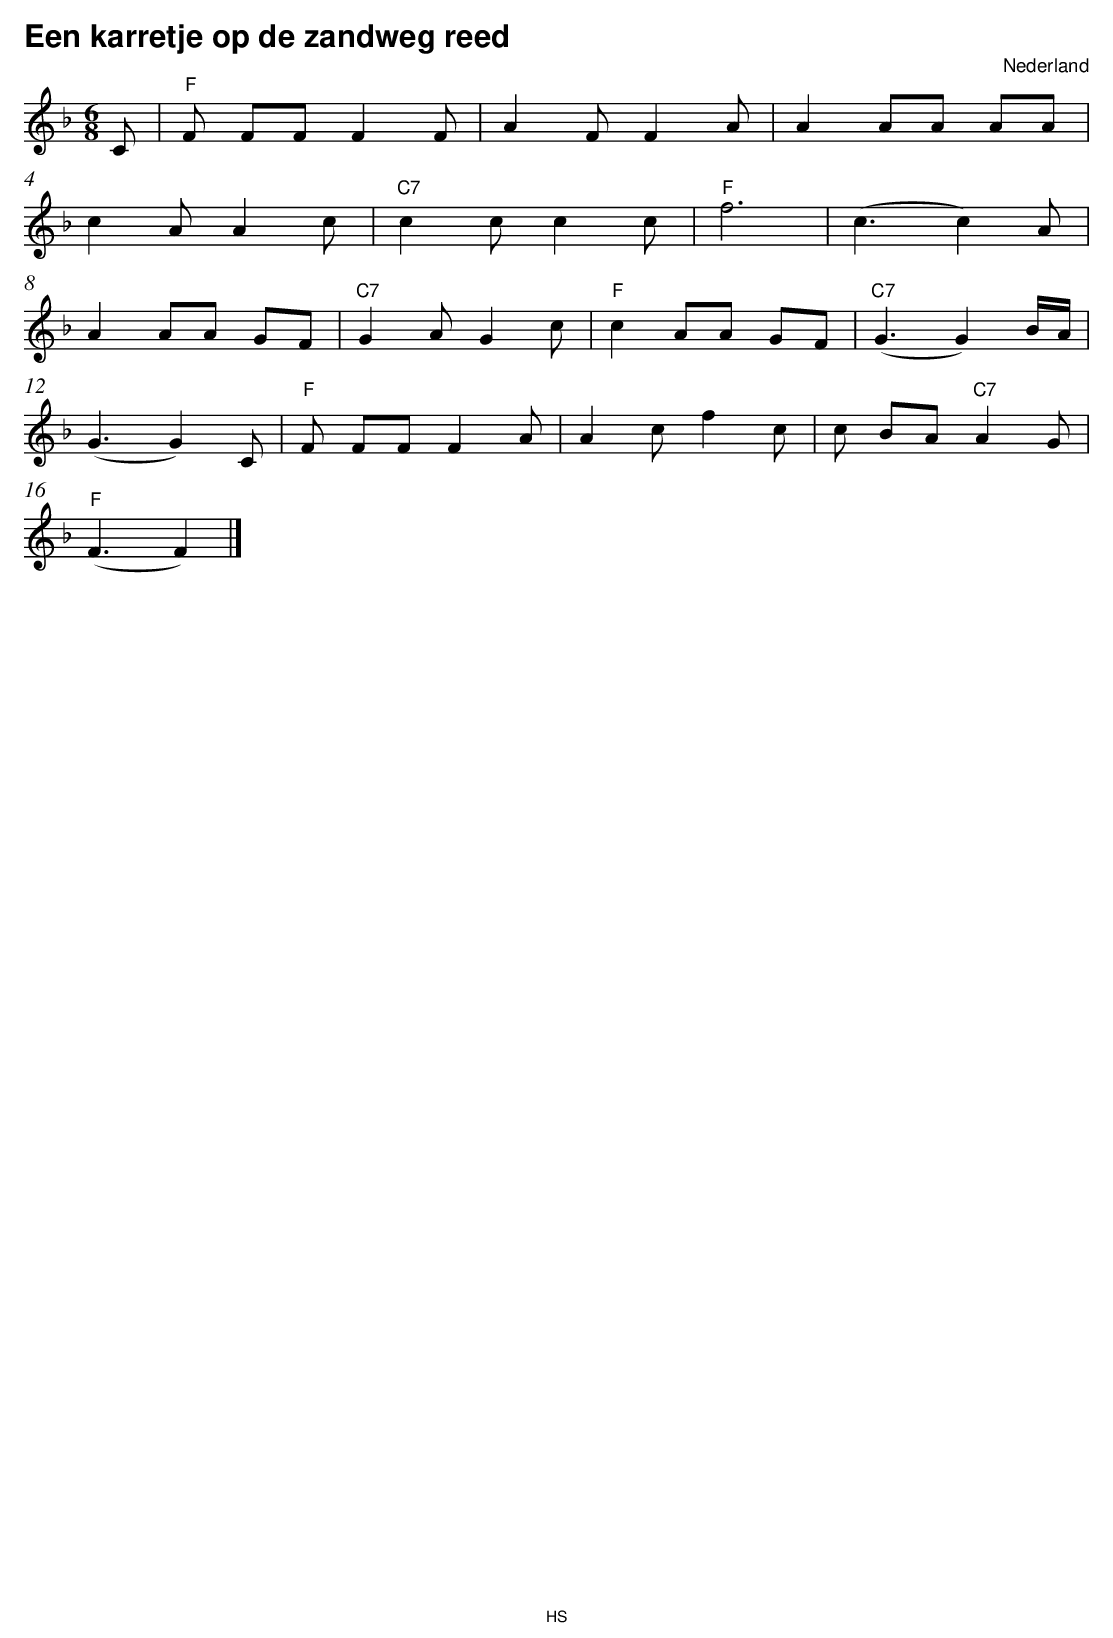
X:1
T:Een karretje op de zandweg reed
O:Nederland
M:6/8
L:1/8
Q:1/4=
K:F
V:1
C|"F" F FF F2 F|A2 FF2 A|A2 AA AA |
c2 AA2 c|"C7" c2 cc2 c|"F" f6 |(c3 c2) A|
A2 AA GF |"C7" G2 AG2 c|"F" c2 AA GF |"C7" (G3 G2) B/A/|
(G3 G2) C|"F" F FF F2 A|A2 cf2 c|c BA "C7" A2 G|
"F" (F3 F2) |]
